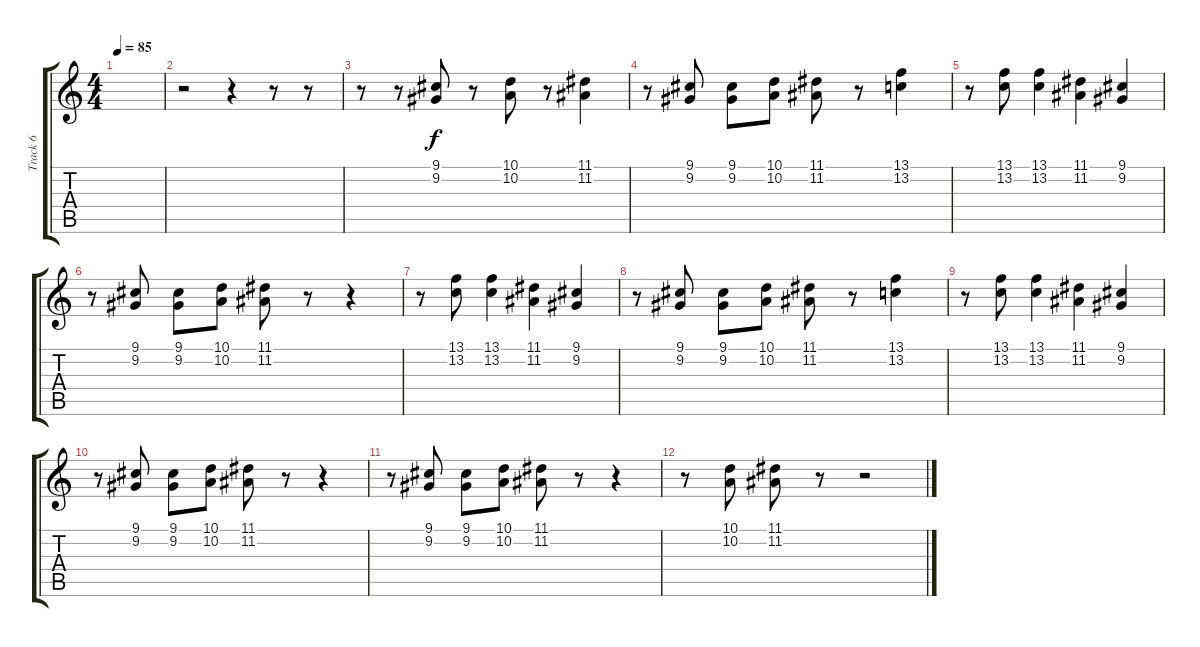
\track ("Track 6" "Track 6") {instrument fx3crystal}
\staff {score tabs}
\tuning (E4 B3 G3 D3 A2 E2) {hide}
\ts (4 4)
\tempo 85
\clef g2
\ks c
|
r.2 r.4 r.8 r.8 |
r.8 r.8 (9.1 9.2).8 r.8 (10.1 10.2).8 r.8 (11.1 11.2).4 |
r.8 (9.1 9.2).8 (9.1 9.2).8 (10.1 10.2).8 (11.1 11.2).8 r.8 (13.1 13.2).4 |
r.8 (13.1 13.2).8 (13.1 13.2).4 (11.1 11.2).4 (9.1 9.2).4 |
r.8 (9.1 9.2).8 (9.1 9.2).8 (10.1 10.2).8 (11.1 11.2).8 r.8 r.4 |
r.8 (13.1 13.2).8 (13.1 13.2).4 (11.1 11.2).4 (9.1 9.2).4 |
r.8 (9.1 9.2).8 (9.1 9.2).8 (10.1 10.2).8 (11.1 11.2).8 r.8 (13.1 13.2).4 |
r.8 (13.1 13.2).8 (13.1 13.2).4 (11.1 11.2).4 (9.1 9.2).4 |
r.8 (9.1 9.2).8 (9.1 9.2).8 (10.1 10.2).8 (11.1 11.2).8 r.8 r.4 |
r.8 (9.1 9.2).8 (9.1 9.2).8 (10.1 10.2).8 (11.1 11.2).8 r.8 r.4 |
r.8 (10.1 10.2).8 (11.1 11.2).8 r.8 r.2
